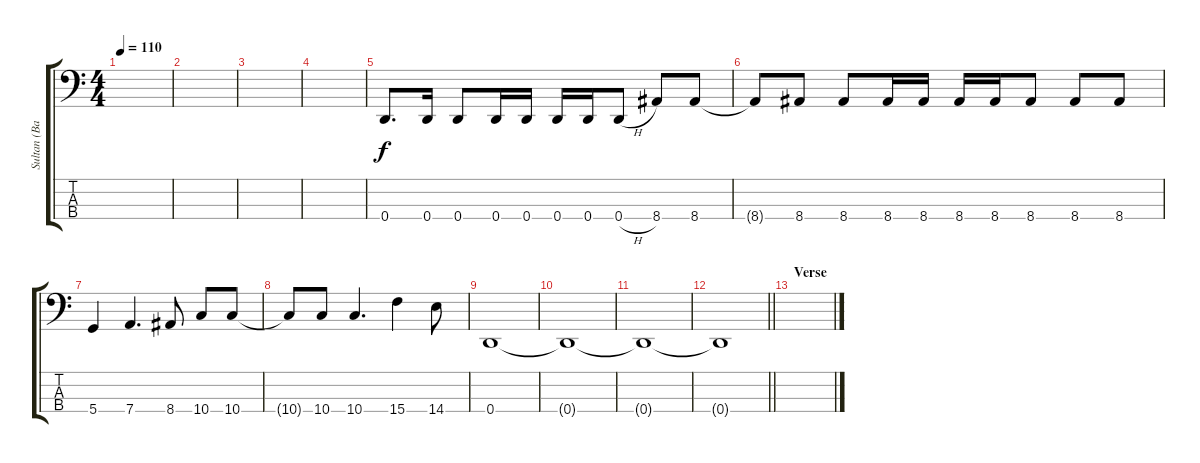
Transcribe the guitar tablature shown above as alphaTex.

\track ("Sultan (Bass)" "Sultan (Ba") {instrument overdrivenguitar}
\staff {score tabs}
\tuning (G2 D2 A1 D1) {hide}
\ts (4 4)
\tempo 110
\clef f4
\ks c
|
|
|
|
0.4.8{d volume 13 balance 5 instrument electricbasspick} 0.4.16 0.4.8 0.4.16 0.4.16 0.4.16 0.4.16 0.4{h}.8 8.4.8 8.4.8 |
8.4{t}.8 8.4.8 8.4.8 8.4.16 8.4.16 8.4.16 8.4.16 8.4.8 8.4.8 8.4.8 |
5.4.4 7.4.4{d} 8.4.8 10.4.8 10.4.8 |
10.4{t}.8 10.4.8 10.4.4{d} 15.4.4 14.4.8 |
0.4.1{volume 0 instrument electricbasspick} |
0.4{t}.1 |
0.4{t}.1 |
\barLineRight lightlight
0.4{t}.1 |
\section ("" "Verse")
